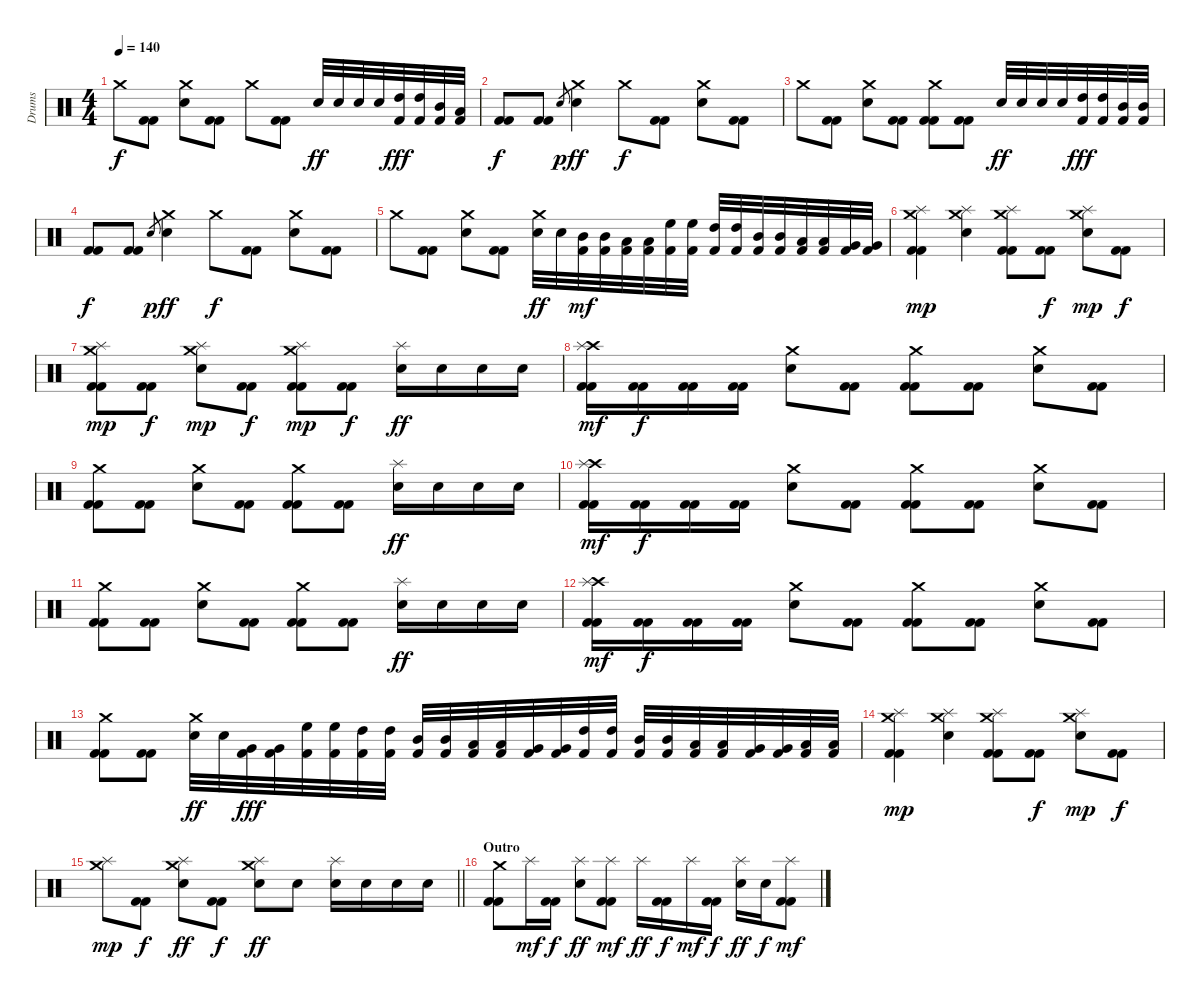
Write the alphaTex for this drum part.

\track ("Drums" "Drums") {instrument percussion}
\staff {score}
\articulation defaults
\ts (4 4)
\tempo 140
\clef neutral
\ks c "Crash medium (hit)".8{dy f}
("Kick (hit) 2" "Kick (hit) 2").8 ("Crash medium (hit)" "Electric Snare (hit)").8 ("Kick (hit) 2" "Kick (hit) 2").8 "Crash medium (hit)".8 ("Kick (hit) 2" "Kick (hit) 2").8 "Electric Snare (hit)".32{dy ff} "Electric Snare (hit)".32 "Electric Snare (hit)".32 "Electric Snare (hit)".32 ("High Tom (hit)" "Kick (hit) 2").32{dy fff} ("High Tom (hit)" "Kick (hit) 2").32 ("Mid Tom (hit)" "Kick (hit) 2").32 ("Low Tom (hit)" "Kick (hit) 2").32 |
("Kick (hit) 2" "Kick (hit) 2").8{dy f} ("Kick (hit) 2" "Kick (hit) 2").8 "Snare (hit) 2".8{gr dy p} ("Crash medium (hit)" "Electric Snare (hit)").4{dy ff} "Crash medium (hit)".8{dy f} ("Kick (hit) 2" "Kick (hit) 2").8 ("Crash medium (hit)" "Electric Snare (hit)").8 ("Kick (hit) 2" "Kick (hit) 2").8 |
"Crash medium (hit)".8 ("Kick (hit) 2" "Kick (hit) 2").8 ("Crash medium (hit)" "Electric Snare (hit)").8 ("Kick (hit) 2" "Kick (hit) 2").8 ("Crash medium (hit)" "Kick (hit) 2" "Kick (hit) 2").8 ("Kick (hit) 2" "Kick (hit) 2").8 "Electric Snare (hit)".32{dy ff} "Electric Snare (hit)".32 "Electric Snare (hit)".32 "Electric Snare (hit)".32 ("High Tom (hit)" "Kick (hit) 2").32{dy fff} ("High Tom (hit)" "Kick (hit) 2").32 ("Mid Tom (hit)" "Kick (hit) 2").32 ("Mid Tom (hit)" "Kick (hit) 2").32 |
("Kick (hit) 2" "Kick (hit) 2").8{dy f} ("Kick (hit) 2" "Kick (hit) 2").8 "Snare (hit) 2".8{gr dy p} ("Crash medium (hit)" "Electric Snare (hit)").4{dy ff} "Crash medium (hit)".8{dy f} ("Kick (hit) 2" "Kick (hit) 2").8 ("Crash medium (hit)" "Electric Snare (hit)").8 ("Kick (hit) 2" "Kick (hit) 2").8 |
"Crash medium (hit)".8 ("Kick (hit) 2" "Kick (hit) 2").8 ("Crash medium (hit)" "Electric Snare (hit)").8 ("Kick (hit) 2" "Kick (hit) 2").8 ("Crash medium (hit)" "Electric Snare (hit)").32{dy ff} "Electric Snare (hit)".32 ("Mid Tom (hit)" "Kick (hit) 2").32{dy mf} ("Mid Tom (hit)" "Kick (hit) 2").32 ("Low Tom (hit)" "Kick (hit) 2").32 ("Low Tom (hit)" "Kick (hit) 2").32 ("High Floor Tom (hit)" "Kick (hit) 2").32 ("High Floor Tom (hit)" "Kick (hit) 2").32 ("High Tom (hit)" "Kick (hit) 2").32 ("High Tom (hit)" "Kick (hit) 2").32 ("Mid Tom (hit)" "Kick (hit) 2").32 ("Mid Tom (hit)" "Kick (hit) 2").32 ("Low Tom (hit)" "Kick (hit) 2").32 ("Low Tom (hit)" "Kick (hit) 2").32 ("Very Low Tom (hit)" "Kick (hit) 2").32 ("Very Low Tom (hit)" "Kick (hit) 2").32 |
("Crash medium (hit)" "Splash (hit)" "Kick (hit) 2" "Kick (hit) 2").4{dy mp} ("Crash medium (hit)" "Splash (hit)" "Electric Snare (hit)").4 ("Crash medium (hit)" "Splash (hit)" "Kick (hit) 2" "Kick (hit) 2").8 ("Kick (hit) 2" "Kick (hit) 2").8{dy f} ("Crash medium (hit)" "Splash (hit)" "Electric Snare (hit)").8{dy mp} ("Kick (hit) 2" "Kick (hit) 2").8{dy f} |
("Crash medium (hit)" "Splash (hit)" "Kick (hit) 2" "Kick (hit) 2").8{dy mp} ("Kick (hit) 2" "Kick (hit) 2").8{dy f} ("Crash medium (hit)" "Splash (hit)" "Electric Snare (hit)").8{dy mp} ("Kick (hit) 2" "Kick (hit) 2").8{dy f} ("Crash medium (hit)" "Splash (hit)" "Kick (hit) 2" "Kick (hit) 2").8{dy mp} ("Kick (hit) 2" "Kick (hit) 2").8{dy f} ("Splash (hit)" "Electric Snare (hit)").16{dy ff} "Electric Snare (hit)".16 "Electric Snare (hit)".16 "Electric Snare (hit)".16 |
("Crash high (hit)" "Splash (hit)" "Kick (hit) 2" "Kick (hit) 2").16{dy mf} ("Kick (hit) 2" "Kick (hit) 2").16{dy f} ("Kick (hit) 2" "Kick (hit) 2").16 ("Kick (hit) 2" "Kick (hit) 2").16 ("Crash medium (hit)" "Electric Snare (hit)").8 ("Kick (hit) 2" "Kick (hit) 2").8 ("Crash medium (hit)" "Kick (hit) 2" "Kick (hit) 2").8 ("Kick (hit) 2" "Kick (hit) 2").8 ("Crash medium (hit)" "Electric Snare (hit)").8 ("Kick (hit) 2" "Kick (hit) 2").8 |
("Crash medium (hit)" "Kick (hit) 2" "Kick (hit) 2").8 ("Kick (hit) 2" "Kick (hit) 2").8 ("Crash medium (hit)" "Electric Snare (hit)").8 ("Kick (hit) 2" "Kick (hit) 2").8 ("Crash medium (hit)" "Kick (hit) 2" "Kick (hit) 2").8 ("Kick (hit) 2" "Kick (hit) 2").8 ("Splash (hit)" "Electric Snare (hit)").16{dy ff} "Electric Snare (hit)".16 "Electric Snare (hit)".16 "Electric Snare (hit)".16 |
("Crash high (hit)" "Splash (hit)" "Kick (hit) 2" "Kick (hit) 2").16{dy mf} ("Kick (hit) 2" "Kick (hit) 2").16{dy f} ("Kick (hit) 2" "Kick (hit) 2").16 ("Kick (hit) 2" "Kick (hit) 2").16 ("Crash medium (hit)" "Electric Snare (hit)").8 ("Kick (hit) 2" "Kick (hit) 2").8 ("Crash medium (hit)" "Kick (hit) 2" "Kick (hit) 2").8 ("Kick (hit) 2" "Kick (hit) 2").8 ("Crash medium (hit)" "Electric Snare (hit)").8 ("Kick (hit) 2" "Kick (hit) 2").8 |
("Crash medium (hit)" "Kick (hit) 2" "Kick (hit) 2").8 ("Kick (hit) 2" "Kick (hit) 2").8 ("Crash medium (hit)" "Electric Snare (hit)").8 ("Kick (hit) 2" "Kick (hit) 2").8 ("Crash medium (hit)" "Kick (hit) 2" "Kick (hit) 2").8 ("Kick (hit) 2" "Kick (hit) 2").8 ("Splash (hit)" "Electric Snare (hit)").16{dy ff} "Electric Snare (hit)".16 "Electric Snare (hit)".16 "Electric Snare (hit)".16 |
("Crash high (hit)" "Splash (hit)" "Kick (hit) 2" "Kick (hit) 2").16{dy mf} ("Kick (hit) 2" "Kick (hit) 2").16{dy f} ("Kick (hit) 2" "Kick (hit) 2").16 ("Kick (hit) 2" "Kick (hit) 2").16 ("Crash medium (hit)" "Electric Snare (hit)").8 ("Kick (hit) 2" "Kick (hit) 2").8 ("Crash medium (hit)" "Kick (hit) 2" "Kick (hit) 2").8 ("Kick (hit) 2" "Kick (hit) 2").8 ("Crash medium (hit)" "Electric Snare (hit)").8 ("Kick (hit) 2" "Kick (hit) 2").8 |
("Crash medium (hit)" "Kick (hit) 2" "Kick (hit) 2").8 ("Kick (hit) 2" "Kick (hit) 2").8 ("Crash medium (hit)" "Electric Snare (hit)").32{dy ff} "Electric Snare (hit)".32 ("Very Low Tom (hit)" "Kick (hit) 2").32{dy fff} ("Very Low Tom (hit)" "Kick (hit) 2").32 ("High Floor Tom (hit)" "Kick (hit) 2").32 ("High Floor Tom (hit)" "Kick (hit) 2").32 ("High Tom (hit)" "Kick (hit) 2").32 ("High Tom (hit)" "Kick (hit) 2").32 ("Mid Tom (hit)" "Kick (hit) 2").32 ("Mid Tom (hit)" "Kick (hit) 2").32 ("Low Tom (hit)" "Kick (hit) 2").32 ("Low Tom (hit)" "Kick (hit) 2").32 ("Very Low Tom (hit)" "Kick (hit) 2").32 ("Very Low Tom (hit)" "Kick (hit) 2").32 ("High Tom (hit)" "Kick (hit) 2").32 ("High Tom (hit)" "Kick (hit) 2").32 ("Mid Tom (hit)" "Kick (hit) 2").32 ("Mid Tom (hit)" "Kick (hit) 2").32 ("Low Tom (hit)" "Kick (hit) 2").32 ("Low Tom (hit)" "Kick (hit) 2").32 ("Very Low Tom (hit)" "Kick (hit) 2").32 ("Very Low Tom (hit)" "Kick (hit) 2").32 ("Low Floor Tom (hit)" "Kick (hit) 2").32 ("Low Floor Tom (hit)" "Kick (hit) 2").32 |
("Crash medium (hit)" "Splash (hit)" "Kick (hit) 2" "Kick (hit) 2").4{dy mp} ("Crash medium (hit)" "Splash (hit)" "Electric Snare (hit)").4 ("Crash medium (hit)" "Splash (hit)" "Kick (hit) 2" "Kick (hit) 2").8 ("Kick (hit) 2" "Kick (hit) 2").8{dy f} ("Crash medium (hit)" "Splash (hit)" "Electric Snare (hit)").8{dy mp} ("Kick (hit) 2" "Kick (hit) 2").8{dy f} |
\barLineRight lightlight
("Crash medium (hit)" "Splash (hit)").8{dy mp} ("Kick (hit) 2" "Kick (hit) 2").8{dy f} ("Crash medium (hit)" "Splash (hit)" "Electric Snare (hit)").8{dy ff} ("Kick (hit) 2" "Kick (hit) 2").8{dy f} ("Crash medium (hit)" "Splash (hit)" "Electric Snare (hit)").8{dy ff} "Electric Snare (hit)".8 ("Splash (hit)" "Electric Snare (hit)").16 "Electric Snare (hit)".16 "Electric Snare (hit)".16 "Electric Snare (hit)".16 |
\section ("" "Outro")
("Crash medium (hit)" "Kick (hit) 2" "Kick (hit) 2").8 "Splash (hit)".16{dy mf} ("Kick (hit) 2" "Kick (hit) 2").16{dy f} ("Splash (hit)" "Electric Snare (hit)").8{dy ff} ("Splash (hit)" "Kick (hit) 2" "Kick (hit) 2").8{dy mf} "Splash (hit)".16{dy ff} ("Kick (hit) 2" "Kick (hit) 2").16{dy f} "Splash (hit)".16{dy mf} ("Kick (hit) 2" "Kick (hit) 2").16{dy f} ("Splash (hit)" "Electric Snare (hit)").16{dy ff} "Electric Snare (hit)".16{dy f} ("Splash (hit)" "Kick (hit) 2" "Kick (hit) 2").8{dy mf}
